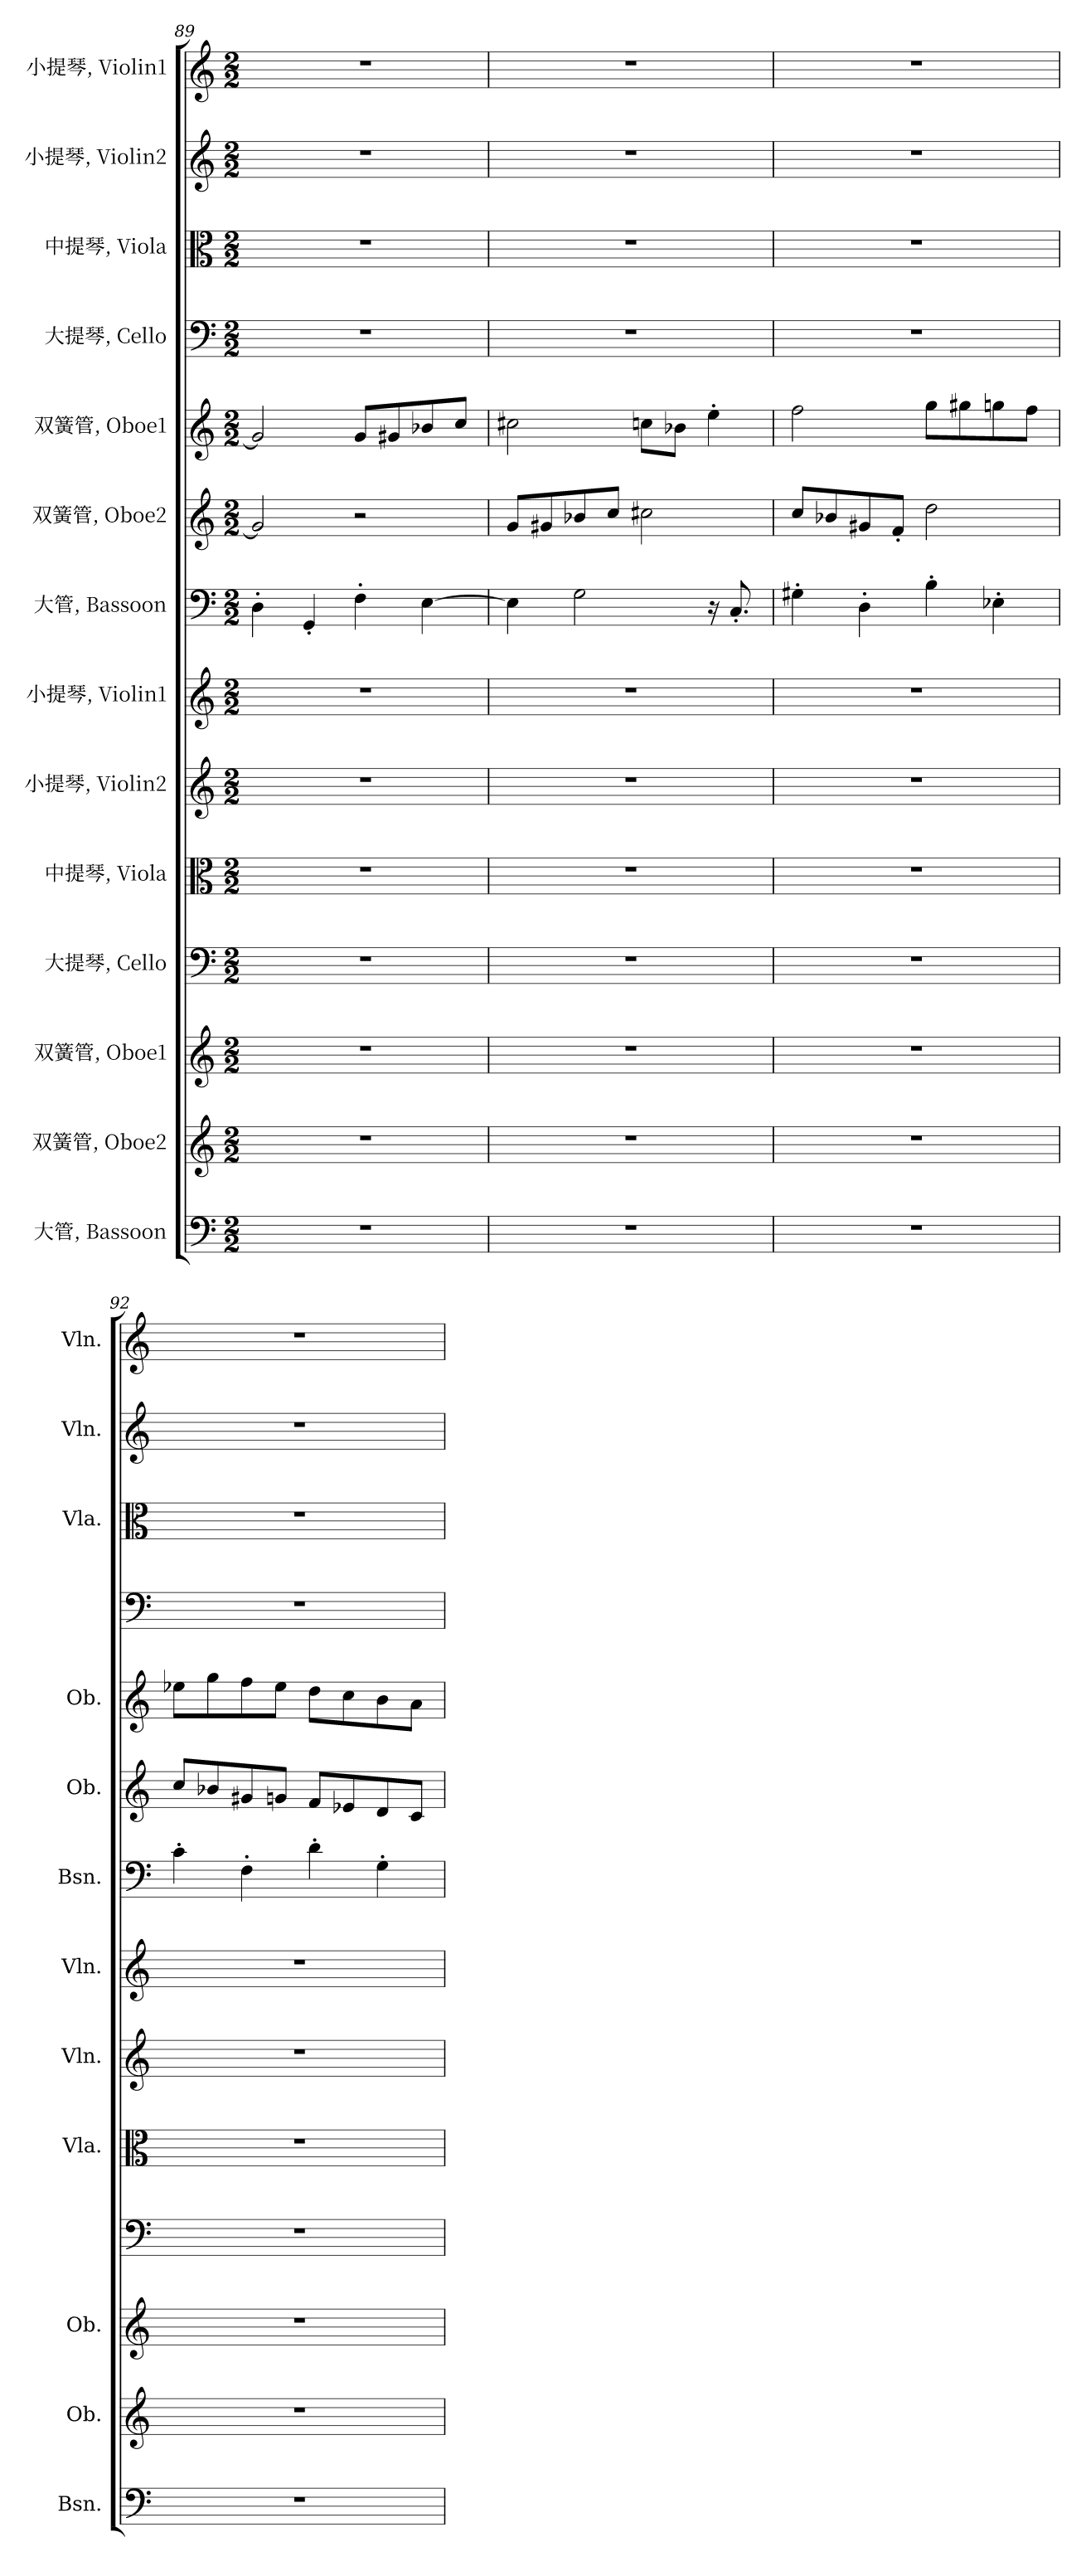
**kern	**kern	**kern	**kern	**kern	**kern	**kern	**kern	**kern	**kern	**kern	**kern	**kern	**kern
*part14	*part13	*part12	*part11	*part10	*part9	*part8	*part7	*part6	*part5	*part4	*part3	*part2	*part1
*staff14	*staff13	*staff12	*staff11	*staff10	*staff9	*staff8	*staff7	*staff6	*staff5	*staff4	*staff3	*staff2	*staff1
*I"大管, Bassoon	*I"双簧管, Oboe2	*I"双簧管, Oboe1	*I"大提琴, Cello	*I"中提琴, Viola	*I"小提琴, Violin2	*I"小提琴, Violin1	*I"大管, Bassoon	*I"双簧管, Oboe2	*I"双簧管, Oboe1	*I"大提琴, Cello	*I"中提琴, Viola	*I"小提琴, Violin2	*I"小提琴, Violin1
*I'Bsn.	*I'Ob.	*I'Ob.	*	*I'Vla.	*I'Vln.	*I'Vln.	*I'Bsn.	*I'Ob.	*I'Ob.	*	*I'Vla.	*I'Vln.	*I'Vln.
*clefF4	*clefG2	*clefG2	*clefF4	*clefC3	*clefG2	*clefG2	*clefF4	*clefG2	*clefG2	*clefF4	*clefC3	*clefG2	*clefG2
*k[]	*k[]	*k[]	*k[]	*k[]	*k[]	*k[]	*k[]	*k[]	*k[]	*k[]	*k[]	*k[]	*k[]
*M2/2	*M2/2	*M2/2	*M2/2	*M2/2	*M2/2	*M2/2	*M2/2	*M2/2	*M2/2	*M2/2	*M2/2	*M2/2	*M2/2
=89	=89	=89	=89	=89	=89	=89	=89	=89	=89	=89	=89	=89	=89
1r	1r	1r	1r	1r	1r	1r	4D'\	2g/]	2g/]	1r	1r	1r	1r
.	.	.	.	.	.	.	4GG'/	.	.	.	.	.	.
.	.	.	.	.	.	.	4F'\	2r	8g/L	.	.	.	.
.	.	.	.	.	.	.	.	.	8g#X/	.	.	.	.
.	.	.	.	.	.	.	[4E\	.	8b-X/	.	.	.	.
.	.	.	.	.	.	.	.	.	8cc/J	.	.	.	.
!!LO:PB:g=z
=90	=90	=90	=90	=90	=90	=90	=90	=90	=90	=90	=90	=90	=90
1r	1r	1r	1r	1r	1r	1r	4E\]	8g/L	2cc#X\	1r	1r	1r	1r
.	.	.	.	.	.	.	.	8g#X/	.	.	.	.	.
.	.	.	.	.	.	.	2G\	8b-X/	.	.	.	.	.
.	.	.	.	.	.	.	.	8cc/J	.	.	.	.	.
.	.	.	.	.	.	.	.	2cc#X\	8ccn\L	.	.	.	.
.	.	.	.	.	.	.	.	.	8b-X\J	.	.	.	.
.	.	.	.	.	.	.	16r	.	4ee'\	.	.	.	.
.	.	.	.	.	.	.	8.C'/	.	.	.	.	.	.
=91	=91	=91	=91	=91	=91	=91	=91	=91	=91	=91	=91	=91	=91
1r	1r	1r	1r	1r	1r	1r	4G#X'\	8cc/L	2ff\	1r	1r	1r	1r
.	.	.	.	.	.	.	.	8b-X/	.	.	.	.	.
.	.	.	.	.	.	.	4D'\	8g#X/	.	.	.	.	.
.	.	.	.	.	.	.	.	8f'/J	.	.	.	.	.
.	.	.	.	.	.	.	4B'\	2dd\	8gg\L	.	.	.	.
.	.	.	.	.	.	.	.	.	8gg#X\	.	.	.	.
.	.	.	.	.	.	.	4E-X'\	.	8ggn\	.	.	.	.
.	.	.	.	.	.	.	.	.	8ff\J	.	.	.	.
=92	=92	=92	=92	=92	=92	=92	=92	=92	=92	=92	=92	=92	=92
1r	1r	1r	1r	1r	1r	1r	4c'\	8cc/L	8ee-X\L	1r	1r	1r	1r
.	.	.	.	.	.	.	.	8b-X/	8gg\	.	.	.	.
.	.	.	.	.	.	.	4F'\	8g#X/	8ff\	.	.	.	.
.	.	.	.	.	.	.	.	8gn/J	8ee-\J	.	.	.	.
.	.	.	.	.	.	.	4d'\	8f/L	8dd\L	.	.	.	.
.	.	.	.	.	.	.	.	8e-X/	8cc\	.	.	.	.
.	.	.	.	.	.	.	4G'\	8d/	8b\	.	.	.	.
.	.	.	.	.	.	.	.	8c/J	8a\J	.	.	.	.
=	=	=	=	=	=	=	=	=	=	=	=	=	=
*-	*-	*-	*-	*-	*-	*-	*-	*-	*-	*-	*-	*-	*-
